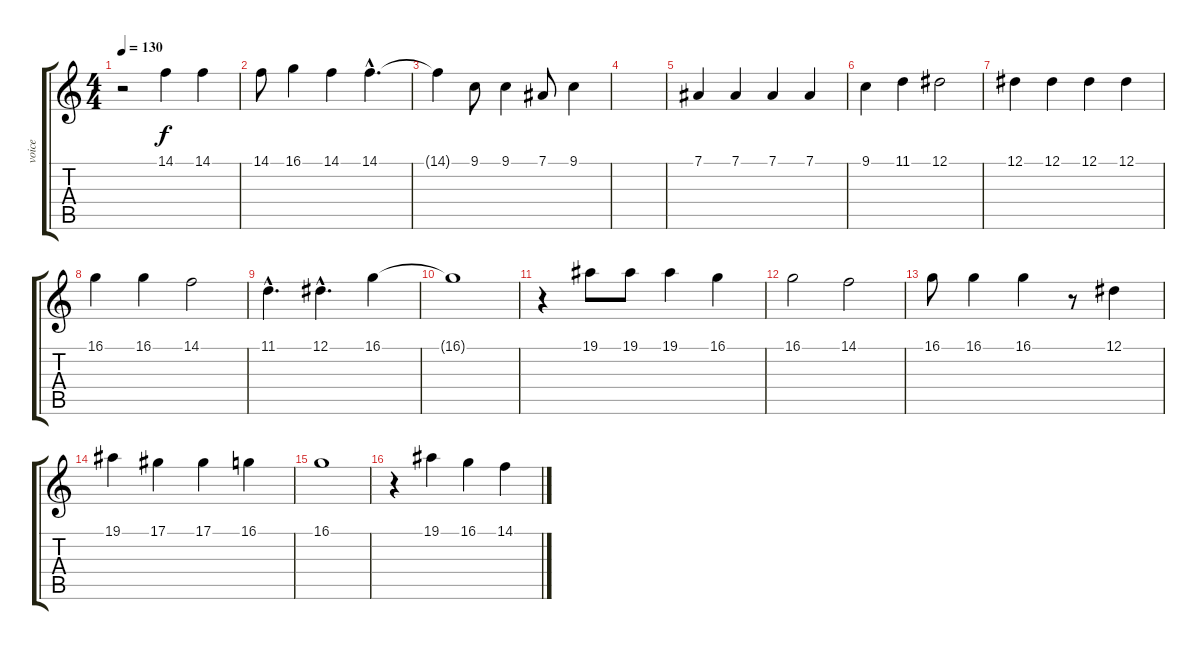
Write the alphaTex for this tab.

\track ("voice" "voice") {instrument piccolo}
\staff {score tabs}
\tuning (Eb4 Bb3 Gb3 Db3 Ab2 Eb2) {hide}
\ts (4 4)
\tempo 130
\clef g2
\ks c
r.2{dy f} 14.1.4 14.1.4 |
14.1.8 16.1.4 14.1.4 14.1{hac}.4{d} |
14.1{t}.4 9.1.8 9.1.4 7.1.8 9.1.4 |
|
7.1.4 7.1.4 7.1.4 7.1.4 |
9.1.4 11.1.4 12.1.2 |
12.1.4 12.1.4 12.1.4 12.1.4 |
16.1.4 16.1.4 14.1.2 |
11.1{hac}.4{d} 12.1{hac}.4{d} 16.1.4 |
16.1{t}.1 |
r.4 19.1.8 19.1.8 19.1.4 16.1.4 |
16.1.2 14.1.2 |
16.1.8 16.1.4 16.1.4 r.8 12.1.4 |
19.1.4 17.1.4 17.1.4 16.1.4 |
16.1.1 |
r.4 19.1.4 16.1.4 14.1.4
